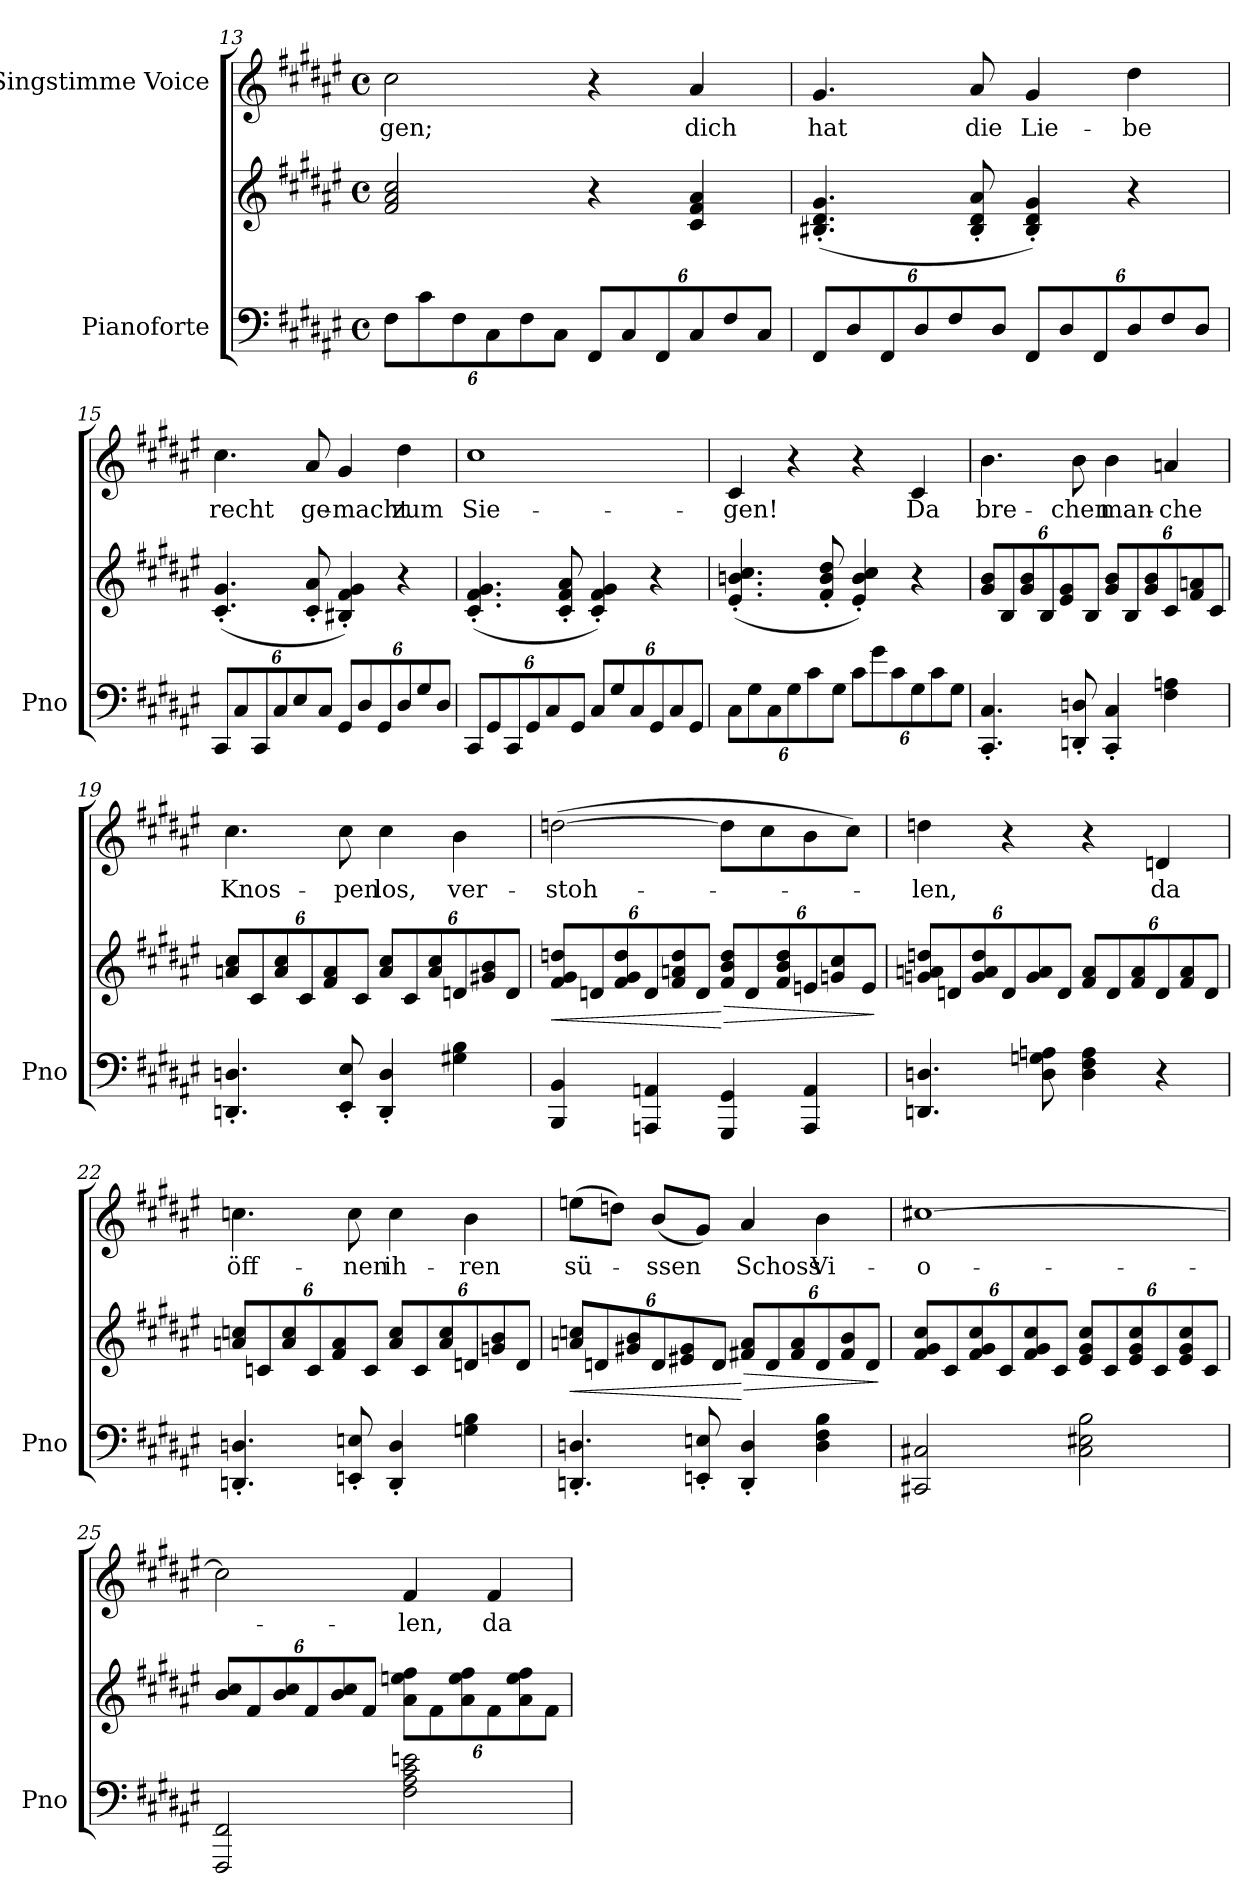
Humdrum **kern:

**kern	**kern	**dynam	**kern	**text
*part2	*part2	*part2	*part1	*part1
*staff3	*staff2	*staff2/3	*staff1	*staff1
*I"Pianoforte	*	*	*I"Singstimme Voice	*
*I'Pno	*	*	*	*
*clefF4	*clefG2	*	*clefG2	*
*k[f#c#g#d#a#e#]	*k[f#c#g#d#a#e#]	*	*k[f#c#g#d#a#e#]	*
*M4/4	*M4/4	*	*M4/4	*
*met(c)	*met(c)	*	*met(c)	*
=13	=13	=13	=13	=13
12F#\L	2f#/ 2a#/ 2cc#/	.	2cc#\	-gen;
12c#\	.	.	.	.
12F#\	.	.	.	.
12C#\	.	.	.	.
12F#<\	.	.	.	.
12C#\J	.	.	.	.
12FF#/L	4r	.	4r	.
12C#/	.	.	.	.
12FF#/	.	.	.	.
12C#/	4c#/ 4f#/ 4a#/	.	4a#/	dich
12F#/	.	.	.	.
12C#/J	.	.	.	.
=14	=14	=14	=14	=14
12FF#/L	(4.B#X/' 4.d#/' 4.g#/'	.	4.g#/	hat
12D#/	.	.	.	.
12FF#/	.	.	.	.
12D#/	.	.	.	.
12F#/	.	.	.	.
.	8B#/' 8d#/' 8a#/'	.	8a#/	die
12D#/J	.	.	.	.
12FF#/L	4B#/' 4d#/' 4g#/')	.	4g#/	Lie-
12D#/	.	.	.	.
12FF#/	.	.	.	.
12D#/	4r	.	4dd#\	-be
12F#/	.	.	.	.
12D#/J	.	.	.	.
=15	=15	=15	=15	=15
12CC#/L	(4.c#/' 4.g#/'	.	4.cc#\	recht
12C#/	.	.	.	.
12CC#/	.	.	.	.
12C#/	.	.	.	.
12E#/	.	.	.	.
.	8c#/' 8a#/'	.	8a#/	ge-
12C#/J	.	.	.	.
12GG#/L	4B#X/' 4f#/' 4g#/')	.	4g#/	-macht
12D#/	.	.	.	.
12GG#/	.	.	.	.
12D#/	4r	.	4dd#\	zum
12G#/	.	.	.	.
12D#/J	.	.	.	.
=16	=16	=16	=16	=16
12CC#/L	(4.c#/' 4.f#/' 4.g#/'	.	1cc#	Sie-
12GG#/	.	.	.	.
12CC#/	.	.	.	.
12GG#/	.	.	.	.
12C#/	.	.	.	.
.	8c#/' 8f#/' 8a#/'	.	.	.
12GG#</J	.	.	.	.
12C#/L	4c#/' 4f#/' 4g#/')	.	.	.
12G#/	.	.	.	.
12C#/	.	.	.	.
12GG#/	4r	.	.	.
12C#/	.	.	.	.
12GG#/J	.	.	.	.
=17	=17	=17	=17	=17
12C#\L	(4.e#/' 4.bn/' 4.cc#/'	.	4c#/	-gen!
12G#\	.	.	.	.
12C#<\	.	.	.	.
12G#<\	.	.	4r	.
12c#\	.	.	.	.
.	8f#/' 8b/' 8dd#/'	.	.	.
12G#<\J	.	.	.	.
12c#\L	4e#/' 4b/' 4cc#/')	.	4r	.
12g#\	.	.	.	.
12c#\	.	.	.	.
12G#\	4r	.	4c#/	Da
12c#\	.	.	.	.
12G#\J	.	.	.	.
=18	=18	=18	=18	=18
4.CC#/' 4.C#/'	12g#/ 12b/L	.	4.b\	bre-
.	12B/	.	.	.
.	12g#/ 12b/	.	.	.
.	12B/	.	.	.
.	12e#/ 12g#/	.	.	.
8DDn/' 8Dn/'	.	.	8b\	-chen
.	12B/J	.	.	.
4CC#/' 4C#/'	12g#/ 12b/L	.	4b\	man-
.	12B/	.	.	.
.	12g#/ 12b/	.	.	.
4F#\ 4An\	12c#/	.	4an/	-che
.	12f#/ 12an/	.	.	.
.	12c#/J	.	.	.
=19	=19	=19	=19	=19
4.DDn/' 4.Dn/'	12an/ 12cc#/L	.	4.cc#\	Knos-
.	12c#/	.	.	.
.	12a/ 12cc#/	.	.	.
.	12c#/	.	.	.
.	12f#/ 12a/	.	.	.
8EE#/' 8E#/'	.	.	8cc#\	-pen
.	12c#/J	.	.	.
4DD/' 4D/'	12a/ 12cc#/L	.	4cc#\	los,
.	12c#/	.	.	.
.	12a/ 12cc#/	.	.	.
4G#X\ 4B\	12dn/	.	4b\	ver-
.	12g#X/ 12b/	.	.	.
.	12d/J	.	.	.
=20	=20	=20	=20	=20
!	!	!LO:HP:b	!	!
4BBB/ 4BB/	12f#/ 12g#/ 12ddn/L	<	([2ddn\	-stoh-
.	12dn/	.	.	.
.	12f#/ 12g#/ 12dd/	.	.	.
4AAAn/ 4AAn/	12d/	.	.	.
.	12f#/ 12an/ 12dd/	.	.	.
.	12d/J	.	.	.
!	!	!LO:HP:n=1:b	!	!
4GGG#/ 4GG#/	12f#/ 12b/ 12dd/L	[ >	8dd\L]	.
.	12d/	.	.	.
.	.	.	8cc#\	.
.	12f#/ 12b/ 12dd/	.	.	.
4AAA/ 4AA/	12en/	.	8b\	.
.	12gn/ 12cc#/	.	.	.
.	.	.	8cc#\J)	.
.	12e/J	.	.	.
.	.	]	.	.
=21	=21	=21	=21	=21
4.DDn/ 4.Dn/	12gn/ 12an/ 12ddn/L	.	4ddn\	-len,
.	12dn/	.	.	.
.	12g/ 12a/ 12dd/	.	.	.
.	12d/	.	4r	.
.	12g/ 12a/	.	.	.
8D\ 8Gn\ 8An\	.	.	.	.
.	12d/J	.	.	.
4D\ 4F#\ 4A\	12f#/ 12a/L	.	4r	.
.	12d/	.	.	.
.	12f#/ 12a/	.	.	.
4r	12d/	.	4dn/	da
.	12f#/ 12a/	.	.	.
.	12d/J	.	.	.
=22	=22	=22	=22	=22
4.DDn/' 4.Dn/'	12an/ 12ccn/L	.	4.ccn\	öff-
.	12cn/	.	.	.
.	12a/ 12cc/	.	.	.
.	12c/	.	.	.
.	12f#/ 12a/	.	.	.
8EEn/' 8En/'	.	.	8cc\	-nen
.	12c/J	.	.	.
4DD/' 4D/'	12a/ 12cc/L	.	4cc\	ih-
.	12c/	.	.	.
.	12a/ 12cc/	.	.	.
4Gn\ 4B\	12dn/	.	4b\	-ren
.	12gn/ 12b/	.	.	.
.	12d/J	.	.	.
=23	=23	=23	=23	=23
!	!	!LO:HP:b	!	!
4.DDn/' 4.Dn/'	12an/ 12ccn/L	<	(8een\L	sü-
.	12dn/	.	.	.
.	.	.	8ddn\J)	.
.	12g#X/ 12b/	.	.	.
.	12d/	.	(8b/L	-ssen
.	12e#X/ 12g#/	.	.	.
8EEn/' 8En/'	.	.	8g#/J)	.
.	12d/J	.	.	.
!	!	!LO:HP:n=1:b	!	!
4DD/' 4D/'	12f#X/ 12a/L	[ >	4a#/	Schoss
.	12d/	.	.	.
.	12f#/ 12a/	.	.	.
4D\ 4F#\ 4B\	12d/	.	4b\	Vi-
.	12f#/ 12b/	.	.	.
.	12d/J	.	.	.
.	.	]	.	.
=24	=24	=24	=24	=24
!	!	!LO:DY:b	!	!
!	!	!LO:DY:n=1:b	!	!
2CC#X/ 2C#X/	12f#/ 12g#/ 12cc#/L	p other-dynamics	[1cc#X	-o-
.	12c#/	.	.	.
.	12f#/ 12g#/ 12cc#/	.	.	.
.	12c#/	.	.	.
.	12f#/ 12g#/ 12cc#/	.	.	.
.	12c#/J	.	.	.
2C#\ 2E#X\ 2B\	12e#/ 12g#/ 12cc#/L	.	.	.
.	12c#/	.	.	.
.	12e#/ 12g#/ 12cc#/	.	.	.
.	12c#/	.	.	.
.	12e#/ 12g#/ 12cc#/	.	.	.
.	12c#/J	.	.	.
=25	=25	=25	=25	=25
2FFF#/ 2FF#/	12b/ 12cc#/L	.	2cc#\]	.
.	12f#/	.	.	.
.	12b/ 12cc#/	.	.	.
.	12f#/	.	.	.
.	12b/ 12cc#/	.	.	.
.	12f#/J	.	.	.
2F#\ 2A#\ 2c#\ 2en\	12a#\ 12een\ 12ff#\L	.	4f#/	-len,
.	12f#\	.	.	.
.	12a#\ 12ee\ 12ff#\	.	.	.
.	12f#\	.	4f#/	da
.	12a#\ 12ee\ 12ff#\	.	.	.
.	12f#\J	.	.	.
=	=	=	=	=
*-	*-	*-	*-	*-
